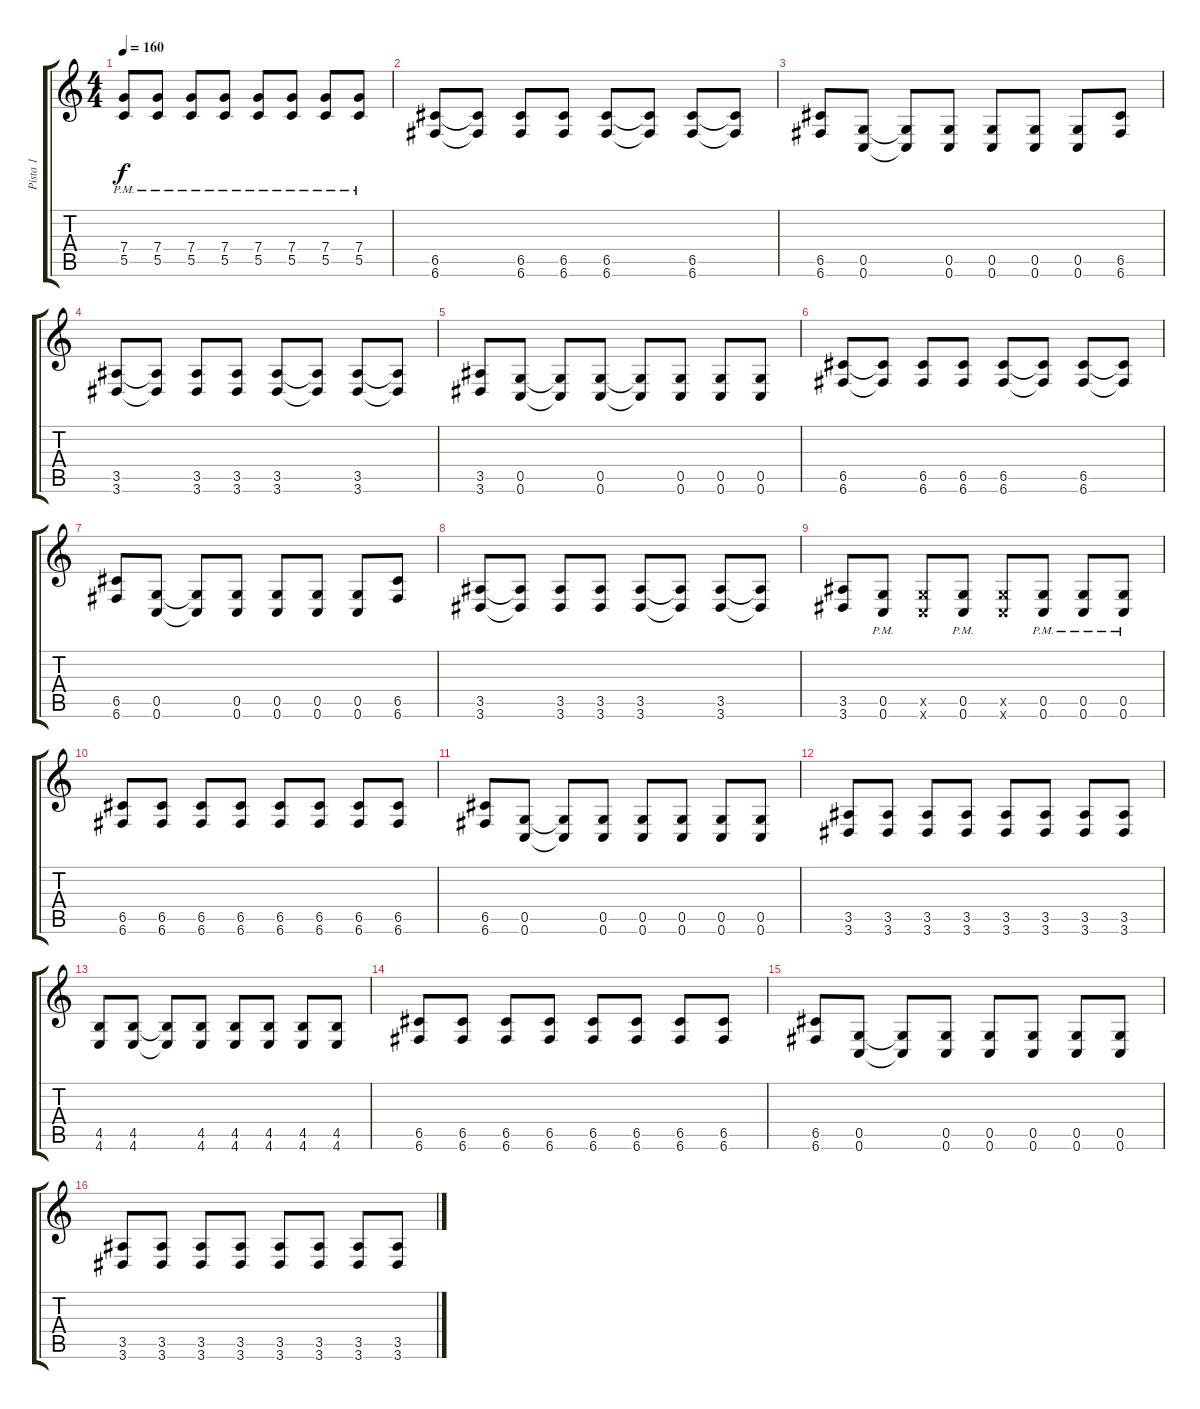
\track ("Pista 1" "Pista 1") {instrument distortionguitar}
\staff {score tabs}
\tuning (D4 A3 F3 C3 G2 C2) {hide}
\ts (4 4)
\tempo 160
\clef g2
\ks c
(7.4 5.5{pm}).8{dy f} (7.4{pm} 5.5{pm}).8 (7.4{pm} 5.5{pm}).8 (7.4{pm} 5.5{pm}).8 (7.4{pm} 5.5{pm}).8 (7.4{pm} 5.5{pm}).8 (7.4{pm} 5.5{pm}).8 (7.4{pm} 5.5{pm}).8 |
(6.5 6.6).8 (6.5{t} 6.6{t}).8 (6.5 6.6).8 (6.5 6.6).8 (6.5 6.6).8 (6.5{t} 6.6{t}).8 (6.5 6.6).8 (6.5{t} 6.6{t}).8 |
(6.5 6.6).8 (0.5 0.6).8 (0.5{t} 0.6{t}).8 (0.5 0.6).8 (0.5 0.6).8 (0.5 0.6).8 (0.5 0.6).8 (6.5 6.6).8 |
(3.5 3.6).8 (3.5{t} 3.6{t}).8 (3.5 3.6).8 (3.5 3.6).8 (3.5 3.6).8 (3.5{t} 3.6{t}).8 (3.5 3.6).8 (3.5{t} 3.6{t}).8 |
(3.5 3.6).8 (0.5 0.6).8 (0.5{t} 0.6{t}).8 (0.5 0.6).8 (0.5{t} 0.6{t}).8 (0.5 0.6).8 (0.5 0.6).8 (0.5 0.6).8 |
(6.5 6.6).8 (6.5{t} 6.6{t}).8 (6.5 6.6).8 (6.5 6.6).8 (6.5 6.6).8 (6.5{t} 6.6{t}).8 (6.5 6.6).8 (6.5{t} 6.6{t}).8 |
(6.5 6.6).8 (0.5 0.6).8 (0.5{t} 0.6{t}).8 (0.5 0.6).8 (0.5 0.6).8 (0.5 0.6).8 (0.5 0.6).8 (6.5 6.6).8 |
(3.5 3.6).8 (3.5{t} 3.6{t}).8 (3.5 3.6).8 (3.5 3.6).8 (3.5 3.6).8 (3.5{t} 3.6{t}).8 (3.5 3.6).8 (3.5{t} 3.6{t}).8 |
(3.5 3.6).8 (0.5{pm} 0.6{pm}).8 (0.5{x} 0.6{x}).8 (0.5{pm} 0.6{pm}).8 (0.5{x} 0.6{x}).8 (0.5{pm} 0.6{pm}).8 (0.5{pm} 0.6{pm}).8 (0.5{pm} 0.6{pm}).8 |
(6.5 6.6).8 (6.5 6.6).8 (6.5 6.6).8 (6.5 6.6).8 (6.5 6.6).8 (6.5 6.6).8 (6.5 6.6).8 (6.5 6.6).8 |
(6.5 6.6).8 (0.5 0.6).8 (0.5{t} 0.6{t}).8 (0.5 0.6).8 (0.5 0.6).8 (0.5 0.6).8 (0.5 0.6).8 (0.5 0.6).8 |
(3.5 3.6).8 (3.5 3.6).8 (3.5 3.6).8 (3.5 3.6).8 (3.5 3.6).8 (3.5 3.6).8 (3.5 3.6).8 (3.5 3.6).8 |
(4.5 4.6).8 (4.5 4.6).8 (4.5{t} 4.6{t}).8 (4.5 4.6).8 (4.5 4.6).8 (4.5 4.6).8 (4.5 4.6).8 (4.5 4.6).8 |
(6.5 6.6).8 (6.5 6.6).8 (6.5 6.6).8 (6.5 6.6).8 (6.5 6.6).8 (6.5 6.6).8 (6.5 6.6).8 (6.5 6.6).8 |
(6.5 6.6).8 (0.5 0.6).8 (0.5{t} 0.6{t}).8 (0.5 0.6).8 (0.5 0.6).8 (0.5 0.6).8 (0.5 0.6).8 (0.5 0.6).8 |
(3.5 3.6).8 (3.5 3.6).8 (3.5 3.6).8 (3.5 3.6).8 (3.5 3.6).8 (3.5 3.6).8 (3.5 3.6).8 (3.5{sl} 3.6{sl}).8
